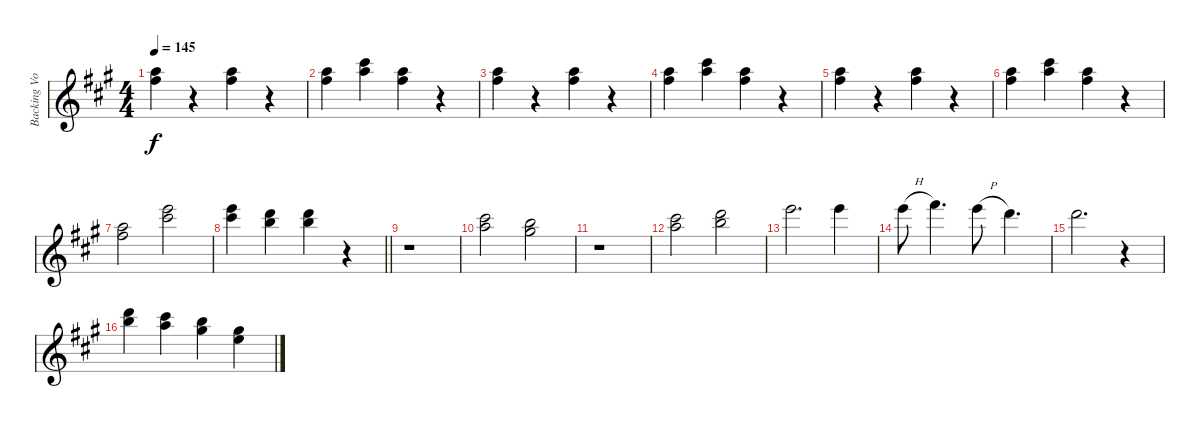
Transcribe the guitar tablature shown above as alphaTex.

\track ("Backing Vocals" "Backing Vo") {instrument choiraahs}
\staff {score}
\tuning (E5 B4 G4 D4 A3 E3) {hide}
\ts (4 4)
\tempo 145
\clef g2
\ks f#minor
(2.1 10.2).4{dy f} r.4 (2.1 10.2).4 r.4 |
(2.1 10.2).4 (5.1 14.2).4 (2.1 10.2).4 r.4 |
(2.1 10.2).4 r.4 (2.1 10.2).4 r.4 |
(2.1 10.2).4 (5.1 14.2).4 (2.1 10.2).4 r.4 |
(2.1 10.2).4 r.4 (2.1 10.2).4 r.4 |
(2.1 10.2).4 (5.1 14.2).4 (2.1 10.2).4 r.4 |
(2.1 10.2).2 (9.1 17.2).2 |
\barLineRight lightlight
(12.1 14.2).4 (10.1 12.2).4 (10.1 12.2).4 r.4 |
r.1 |
(5.1 14.2).2{instrument choiraahs} (4.1 12.2).2 |
r.1 |
(5.1 14.2).2 (7.1 15.2).2 |
12.1.2{d} 12.1.4 |
17.2{h}.8 19.2.4{d} 17.2{h}.8 15.2.4{d} |
10.1.2{d} r.4 |
(7.1 15.2).4 (5.1 14.2).4 (4.1 12.2).4 (0.1 9.2).4
